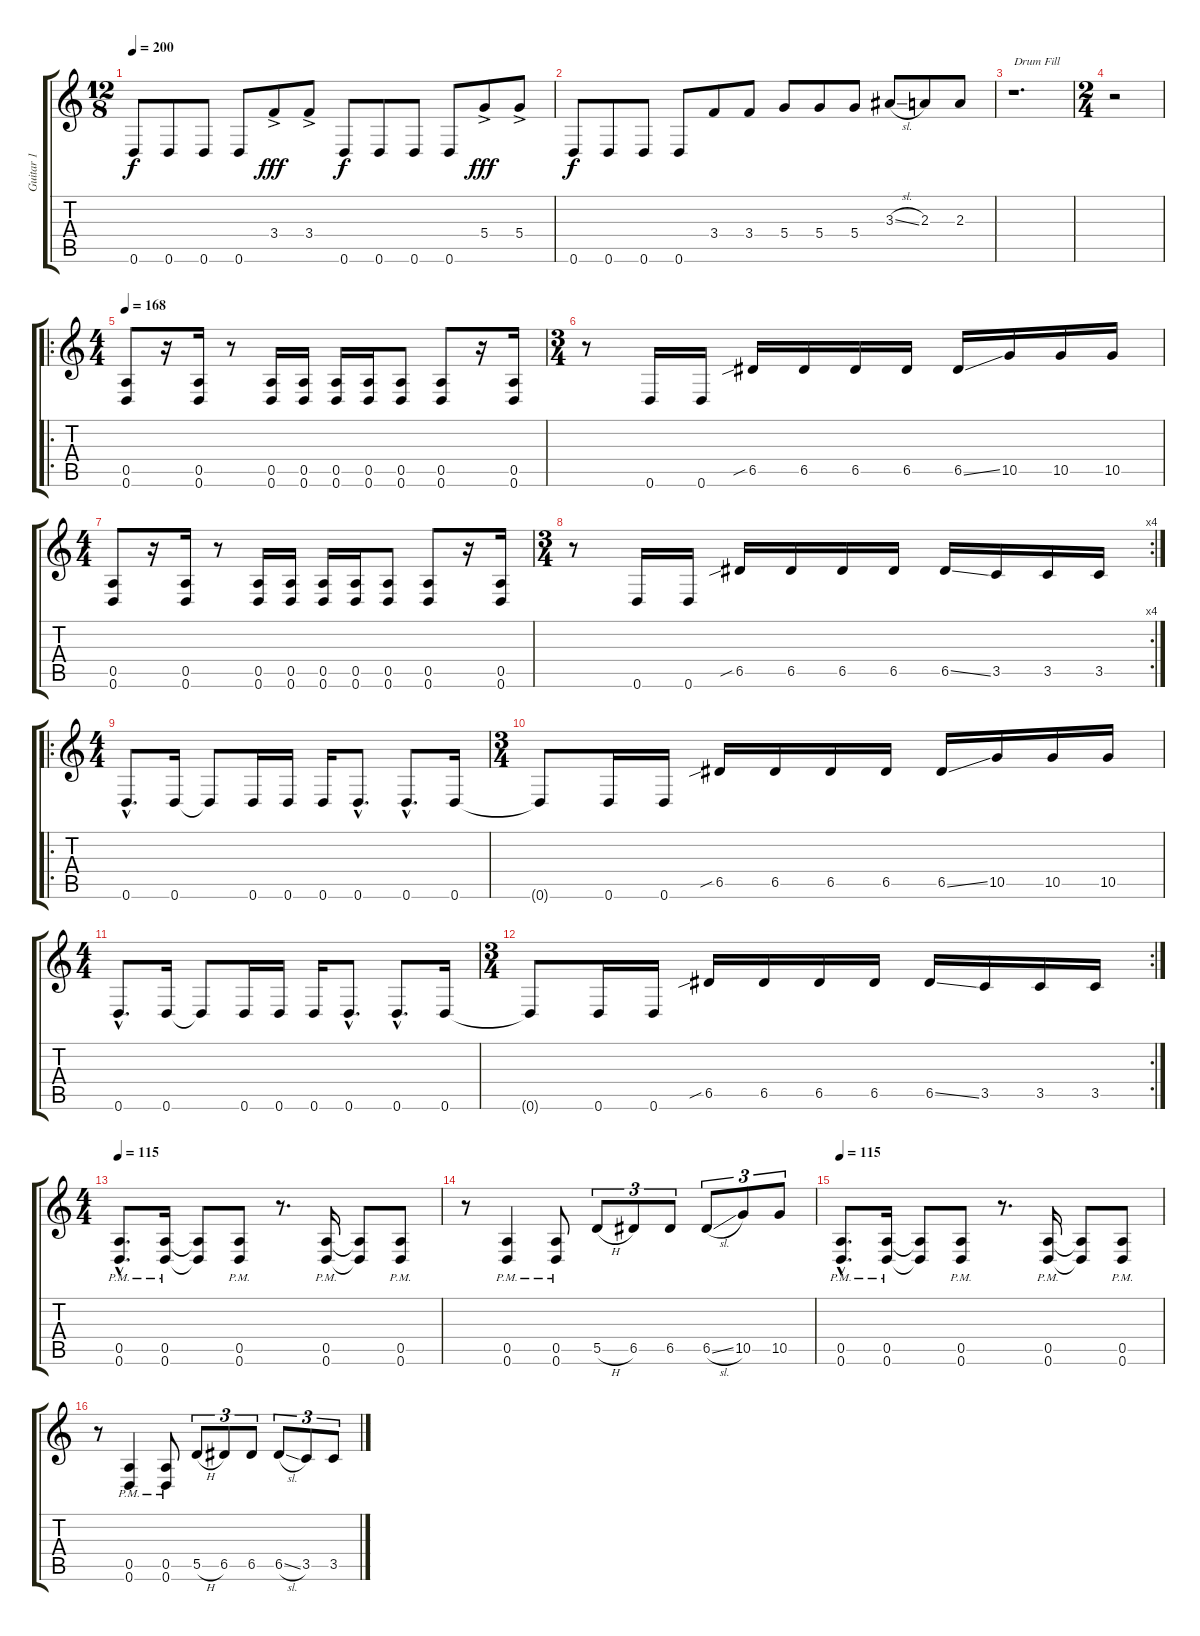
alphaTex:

\track ("Guitar 1" "Guitar 1") {instrument distortionguitar}
\staff {score tabs}
\tuning (E4 B3 G3 D3 A2 D2) {hide}
\ts (12 8)
\tempo 200
\clef g2
\ks c
0.6.8{dy f} 0.6.8 0.6.8 0.6.8 3.4{ac}.8{dy fff} 3.4{ac}.8 0.6.8{dy f} 0.6.8 0.6.8 0.6.8 5.4{ac}.8{dy fff} 5.4{ac}.8 |
0.6.8{dy f} 0.6.8 0.6.8 0.6.8 3.4.8 3.4.8 5.4.8 5.4.8 5.4.8 3.3{sl}.8 2.3.8 2.3.8 |
r.1{d txt "Drum Fill"} |
\ts (2 4)
r.2 |
\ro
\ts (4 4)
\tempo 168
(0.5 0.6).8 r.16 (0.5 0.6).16 r.8 (0.5 0.6).16 (0.5 0.6).16 (0.5 0.6).16 (0.5 0.6).16 (0.5 0.6).8 (0.5 0.6).8 r.16 (0.5 0.6).16 |
\ts (3 4)
r.8 0.6.16 0.6.16 6.5{sib}.16 6.5.16 6.5.16 6.5.16 6.5{ss}.16 10.5.16 10.5.16 10.5.16 |
\ts (4 4)
(0.5 0.6).8 r.16 (0.5 0.6).16 r.8 (0.5 0.6).16 (0.5 0.6).16 (0.5 0.6).16 (0.5 0.6).16 (0.5 0.6).8 (0.5 0.6).8 r.16 (0.5 0.6).16 |
\rc 4
\ts (3 4)
r.8 0.6.16 0.6.16 6.5{sib}.16 6.5.16 6.5.16 6.5.16 6.5{ss}.16 3.5.16 3.5.16 3.5.16 |
\ro
\ts (4 4)
0.6{hac}.8{d} 0.6.16 0.6{t}.8 0.6.16 0.6.16 0.6.16 0.6{hac}.8{d} 0.6{hac}.8{d} 0.6.16 |
\ts (3 4)
0.6{t}.8 0.6.16 0.6.16 6.5{sib}.16 6.5.16 6.5.16 6.5.16 6.5{ss}.16 10.5.16 10.5.16 10.5.16 |
\ts (4 4)
0.6{hac}.8{d} 0.6.16 0.6{t}.8 0.6.16 0.6.16 0.6.16 0.6{hac}.8{d} 0.6{hac}.8{d} 0.6.16 |
\rc 2
\ts (3 4)
0.6{t}.8 0.6.16 0.6.16 6.5{sib}.16 6.5.16 6.5.16 6.5.16 6.5{ss}.16 3.5.16 3.5.16 3.5.16 |
\ts (4 4)
\tempo 115
(0.5{hac pm} 0.6{hac pm}).8{d} (0.5{pm} 0.6{pm}).16 (0.5{t} 0.6{t}).8 (0.5{pm} 0.6{pm}).8 r.8{d} (0.5{pm} 0.6{pm}).16 (0.5{t} 0.6{t}).8 (0.5{pm} 0.6{pm}).8 |
r.8 (0.5{pm} 0.6{pm}).4 (0.5{pm} 0.6{pm}).8 5.5{h}.8{tu (3 2)} 6.5.8{tu (3 2)} 6.5.8{tu (3 2)} 6.5{sl}.8{tu (3 2)} 10.5.8{tu (3 2)} 10.5.8{tu (3 2)} |
\tempo 115
(0.5{hac pm} 0.6{hac pm}).8{d} (0.5{pm} 0.6{pm}).16 (0.5{t} 0.6{t}).8 (0.5{pm} 0.6{pm}).8 r.8{d} (0.5{pm} 0.6{pm}).16 (0.5{t} 0.6{t}).8 (0.5{pm} 0.6{pm}).8 |
r.8 (0.5{pm} 0.6{pm}).4 (0.5{pm} 0.6{pm}).8 5.5{h}.8{tu (3 2)} 6.5.8{tu (3 2)} 6.5.8{tu (3 2)} 6.5{sl}.8{tu (3 2)} 3.5.8{tu (3 2)} 3.5.8{tu (3 2)}
